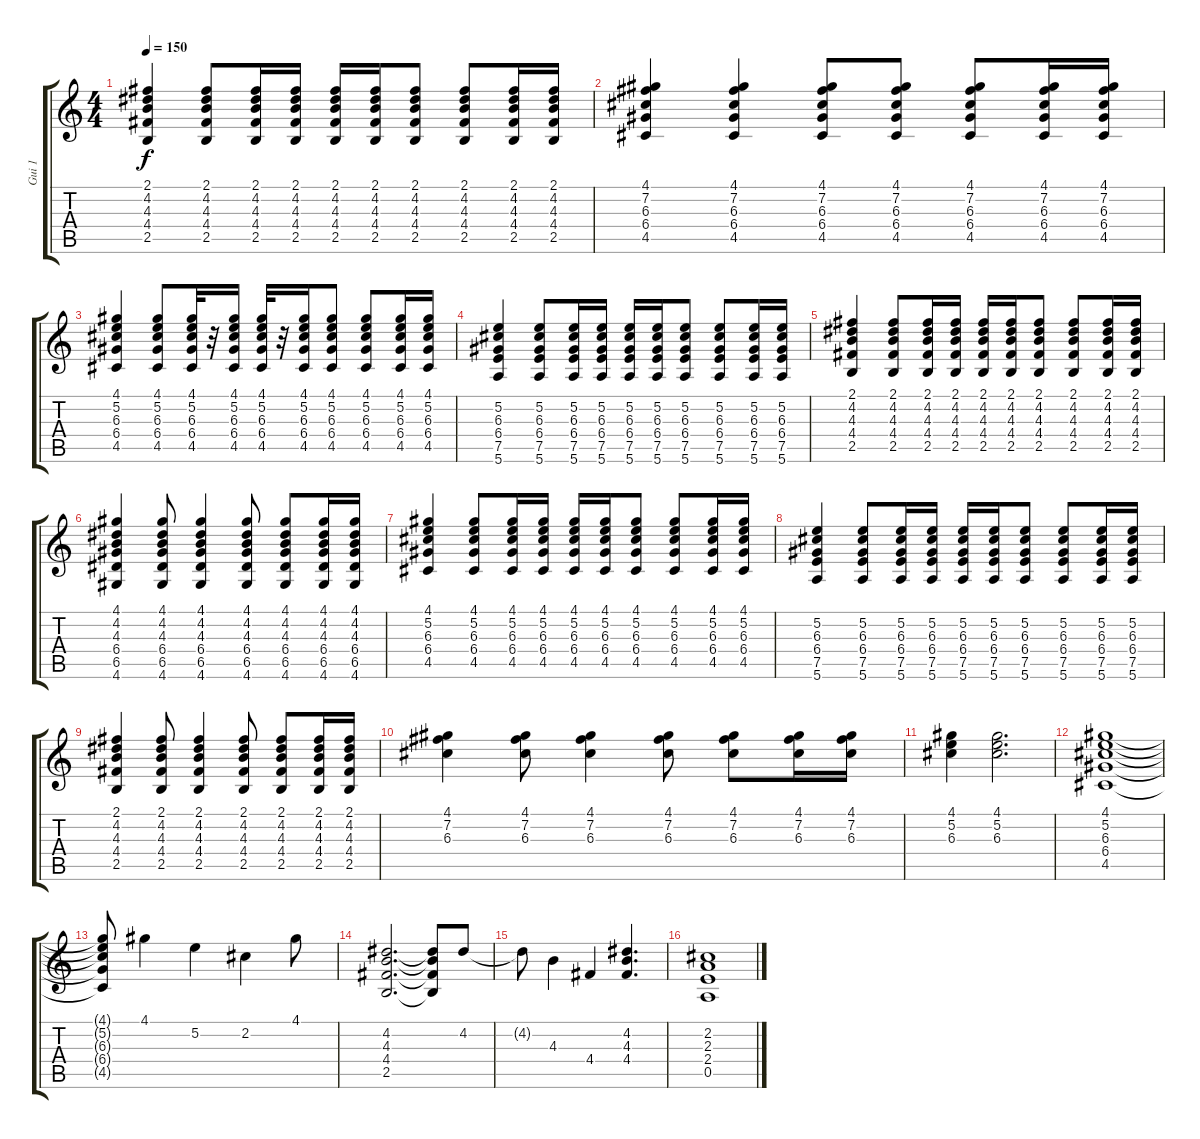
\track ("Gui 1" "Gui 1") {instrument overdrivenguitar}
\staff {score tabs}
\tuning (E4 B3 G3 D3 A2 E2) {hide}
\ts (4 4)
\tempo 150
\clef g2
\ks c
(2.1 4.2 4.3 4.4 2.5).4{dy f} (2.1 4.2 4.3 4.4 2.5).8 (2.1 4.2 4.3 4.4 2.5).16 (2.1 4.2 4.3 4.4 2.5).16 (2.1 4.2 4.3 4.4 2.5).16 (2.1 4.2 4.3 4.4 2.5).16 (2.1 4.2 4.3 4.4 2.5).8 (2.1 4.2 4.3 4.4 2.5).8 (2.1 4.2 4.3 4.4 2.5).16 (2.1 4.2 4.3 4.4 2.5).16 |
(4.1 7.2 6.3 6.4 4.5).4 (4.1 7.2 6.3 6.4 4.5).4 (4.1 7.2 6.3 6.4 4.5).8 (4.1 7.2 6.3 6.4 4.5).8 (4.1 7.2 6.3 6.4 4.5).8 (4.1 7.2 6.3 6.4 4.5).16 (4.1 7.2 6.3 6.4 4.5).16 |
(4.1 5.2 6.3 6.4 4.5).4 (4.1 5.2 6.3 6.4 4.5).8 (4.1 5.2 6.3 6.4 4.5).32 r.32 (4.1 5.2 6.3 6.4 4.5).16 (4.1 5.2 6.3 6.4 4.5).32 r.32 (4.1 5.2 6.3 6.4 4.5).16 (4.1 5.2 6.3 6.4 4.5).8 (4.1 5.2 6.3 6.4 4.5).8 (4.1 5.2 6.3 6.4 4.5).16 (4.1 5.2 6.3 6.4 4.5).16 |
(5.2 6.3 6.4 7.5 5.6).4 (5.2 6.3 6.4 7.5 5.6).8 (5.2 6.3 6.4 7.5 5.6).16 (5.2 6.3 6.4 7.5 5.6).16 (5.2 6.3 6.4 7.5 5.6).16 (5.2 6.3 6.4 7.5 5.6).16 (5.2 6.3 6.4 7.5 5.6).8 (5.2 6.3 6.4 7.5 5.6).8 (5.2 6.3 6.4 7.5 5.6).16 (5.2 6.3 6.4 7.5 5.6).16 |
(2.1 4.2 4.3 4.4 2.5).4 (2.1 4.2 4.3 4.4 2.5).8 (2.1 4.2 4.3 4.4 2.5).16 (2.1 4.2 4.3 4.4 2.5).16 (2.1 4.2 4.3 4.4 2.5).16 (2.1 4.2 4.3 4.4 2.5).16 (2.1 4.2 4.3 4.4 2.5).8 (2.1 4.2 4.3 4.4 2.5).8 (2.1 4.2 4.3 4.4 2.5).16 (2.1 4.2 4.3 4.4 2.5).16 |
(4.1 4.2 4.3 6.4 6.5 4.6).4 (4.1 4.2 4.3 6.4 6.5 4.6).8 (4.1 4.2 4.3 6.4 6.5 4.6).4 (4.1 4.2 4.3 6.4 6.5 4.6).8 (4.1 4.2 4.3 6.4 6.5 4.6).8 (4.1 4.2 4.3 6.4 6.5 4.6).16 (4.1 4.2 4.3 6.4 6.5 4.6).16 |
(4.1 5.2 6.3 6.4 4.5).4 (4.1 5.2 6.3 6.4 4.5).8 (4.1 5.2 6.3 6.4 4.5).16 (4.1 5.2 6.3 6.4 4.5).16 (4.1 5.2 6.3 6.4 4.5).16 (4.1 5.2 6.3 6.4 4.5).16 (4.1 5.2 6.3 6.4 4.5).8 (4.1 5.2 6.3 6.4 4.5).8 (4.1 5.2 6.3 6.4 4.5).16 (4.1 5.2 6.3 6.4 4.5).16 |
(5.2 6.3 6.4 7.5 5.6).4 (5.2 6.3 6.4 7.5 5.6).8 (5.2 6.3 6.4 7.5 5.6).16 (5.2 6.3 6.4 7.5 5.6).16 (5.2 6.3 6.4 7.5 5.6).16 (5.2 6.3 6.4 7.5 5.6).16 (5.2 6.3 6.4 7.5 5.6).8 (5.2 6.3 6.4 7.5 5.6).8 (5.2 6.3 6.4 7.5 5.6).16 (5.2 6.3 6.4 7.5 5.6).16 |
(2.1 4.2 4.3 4.4 2.5).4 (2.1 4.2 4.3 4.4 2.5).8 (2.1 4.2 4.3 4.4 2.5).4 (2.1 4.2 4.3 4.4 2.5).8 (2.1 4.2 4.3 4.4 2.5).8 (2.1 4.2 4.3 4.4 2.5).16 (2.1 4.2 4.3 4.4 2.5).16 |
(4.1 7.2 6.3).4 (4.1 7.2 6.3).8 (4.1 7.2 6.3).4 (4.1 7.2 6.3).8 (4.1 7.2 6.3).8 (4.1 7.2 6.3).16 (4.1 7.2 6.3).16 |
(4.1 5.2 6.3).4 (4.1 5.2 6.3).2{d} |
(4.1 5.2 6.3 6.4 4.5).1 |
(4.1{t} 5.2{t} 6.3{t} 6.4{t} 4.5{t}).8 4.1.4 5.2.4 2.2.4 4.1.8 |
(4.2 4.3 4.4 2.5).2{d} (4.2{t} 4.3{t} 4.4{t} 2.5{t}).8 4.2.8 |
4.2{t}.8 4.3.4 4.4.4 (4.2 4.3 4.4).4{d} |
(2.2 2.3 2.4 0.5).1
